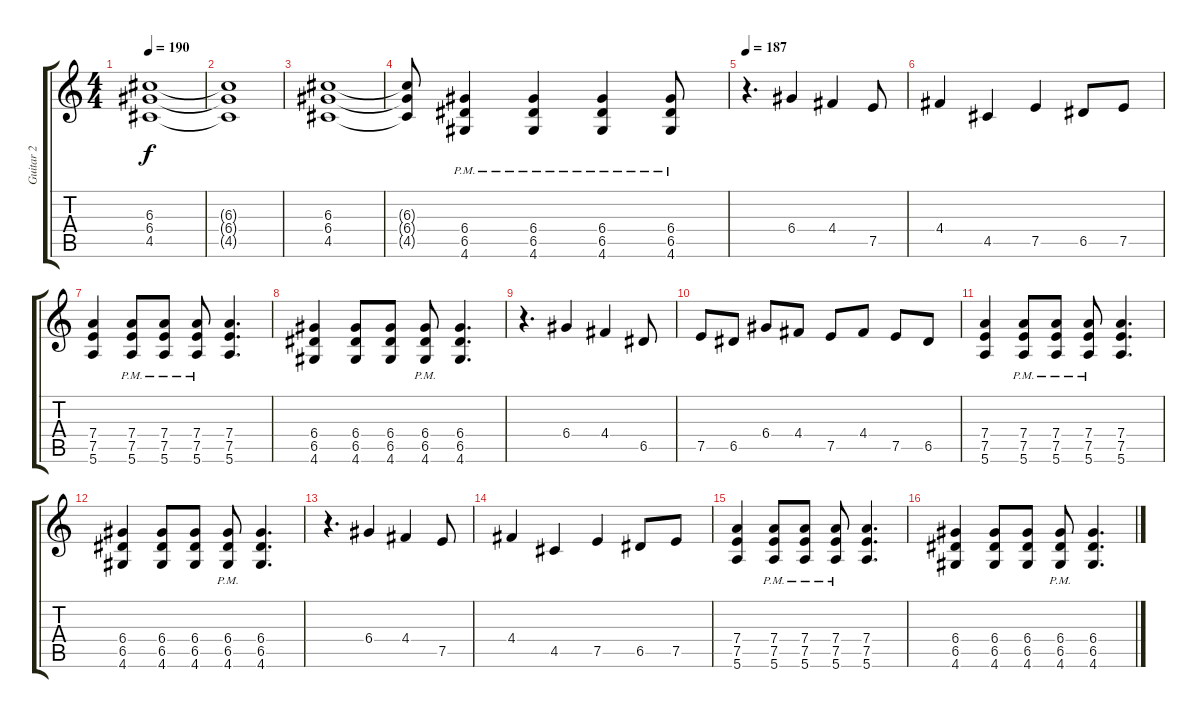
\track ("Guitar 2" "Guitar 2") {instrument overdrivenguitar}
\staff {score tabs}
\tuning (E4 B3 G3 D3 A2 E2) {hide}
\ts (4 4)
\tempo 190
\clef g2
\ks c
(6.3 6.4 4.5).1{dy f} |
(6.3{t} 6.4{t} 4.5{t}).1 |
(6.3 6.4 4.5).1 |
(6.3{t} 6.4{t} 4.5{t}).8 (6.4{pm} 6.5{pm} 4.6{pm}).4 (6.4{pm} 6.5{pm} 4.6{pm}).4 (6.4{pm} 6.5{pm} 4.6{pm}).4 (6.4{pm} 6.5{pm} 4.6{pm}).8 |
\tempo 187
r.4{d} 6.4.4 4.4.4 7.5.8 |
4.4.4 4.5.4 7.5.4 6.5.8 7.5.8 |
(7.4 7.5 5.6).4 (7.4{pm} 7.5{pm} 5.6{pm}).8 (7.4{pm} 7.5{pm} 5.6{pm}).8 (7.4{pm} 7.5{pm} 5.6{pm}).8 (7.4 7.5 5.6).4{d} |
(6.4 6.5 4.6).4 (6.4 6.5 4.6).8 (6.4 6.5 4.6).8 (6.4{pm} 6.5{pm} 4.6{pm}).8 (6.4 6.5 4.6).4{d} |
r.4{d} 6.4.4 4.4.4 6.5.8 |
7.5.8 6.5.8 6.4.8 4.4.8 7.5.8 4.4.8 7.5.8 6.5.8 |
(7.4 7.5 5.6).4 (7.4{pm} 7.5{pm} 5.6{pm}).8 (7.4{pm} 7.5{pm} 5.6{pm}).8 (7.4{pm} 7.5{pm} 5.6{pm}).8 (7.4 7.5 5.6).4{d} |
(6.4 6.5 4.6).4 (6.4 6.5 4.6).8 (6.4 6.5 4.6).8 (6.4{pm} 6.5{pm} 4.6{pm}).8 (6.4 6.5 4.6).4{d} |
r.4{d} 6.4.4 4.4.4 7.5.8 |
4.4.4 4.5.4 7.5.4 6.5.8 7.5.8 |
(7.4 7.5 5.6).4 (7.4{pm} 7.5{pm} 5.6{pm}).8 (7.4{pm} 7.5{pm} 5.6{pm}).8 (7.4{pm} 7.5{pm} 5.6{pm}).8 (7.4 7.5 5.6).4{d} |
(6.4 6.5 4.6).4 (6.4 6.5 4.6).8 (6.4 6.5 4.6).8 (6.4{pm} 6.5{pm} 4.6{pm}).8 (6.4 6.5 4.6).4{d}
